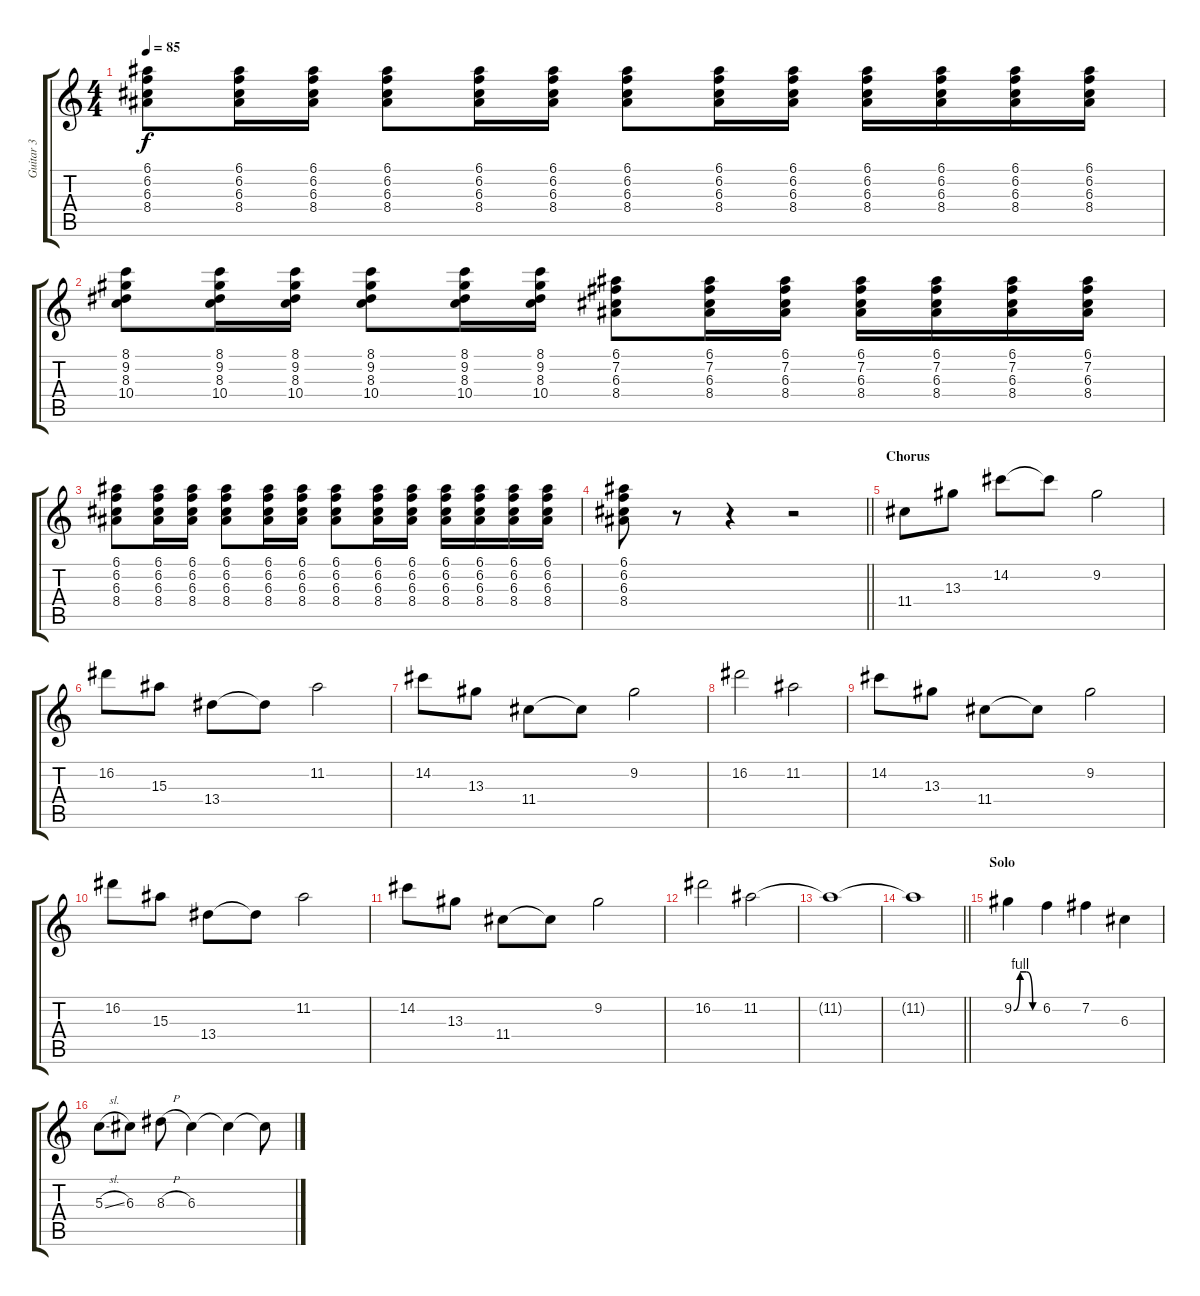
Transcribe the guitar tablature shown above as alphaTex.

\track ("Guitar 3" "Guitar 3") {instrument acousticguitarsteel}
\staff {score tabs}
\tuning (E4 B3 G3 D3 A2 E2) {hide}
\ts (4 4)
\tempo 85
\clef g2
\ks c
(6.1 6.2 6.3 8.4).8{dy f} (6.1 6.2 6.3 8.4).16 (6.1 6.2 6.3 8.4).16 (6.1 6.2 6.3 8.4).8 (6.1 6.2 6.3 8.4).16 (6.1 6.2 6.3 8.4).16 (6.1 6.2 6.3 8.4).8 (6.1 6.2 6.3 8.4).16 (6.1 6.2 6.3 8.4).16 (6.1 6.2 6.3 8.4).16 (6.1 6.2 6.3 8.4).16 (6.1 6.2 6.3 8.4).16 (6.1 6.2 6.3 8.4).16 |
(8.1 9.2 8.3 10.4).8 (8.1 9.2 8.3 10.4).16 (8.1 9.2 8.3 10.4).16 (8.1 9.2 8.3 10.4).8 (8.1 9.2 8.3 10.4).16 (8.1 9.2 8.3 10.4).16 (6.1 7.2 6.3 8.4).8 (6.1 7.2 6.3 8.4).16 (6.1 7.2 6.3 8.4).16 (6.1 7.2 6.3 8.4).16 (6.1 7.2 6.3 8.4).16 (6.1 7.2 6.3 8.4).16 (6.1 7.2 6.3 8.4).16 |
(6.1 6.2 6.3 8.4).8 (6.1 6.2 6.3 8.4).16 (6.1 6.2 6.3 8.4).16 (6.1 6.2 6.3 8.4).8 (6.1 6.2 6.3 8.4).16 (6.1 6.2 6.3 8.4).16 (6.1 6.2 6.3 8.4).8 (6.1 6.2 6.3 8.4).16 (6.1 6.2 6.3 8.4).16 (6.1 6.2 6.3 8.4).16 (6.1 6.2 6.3 8.4).16 (6.1 6.2 6.3 8.4).16 (6.1 6.2 6.3 8.4).16 |
\barLineRight lightlight
(6.1 6.2 6.3 8.4).8 r.8 r.4 r.2 |
\section ("" "Chorus")
11.4.8{volume 12 instrument distortionguitar} 13.3.8 14.2.8 14.2{t}.8 9.2.2 |
16.2.8 15.3.8 13.4.8 13.4{t}.8 11.2.2 |
14.2.8 13.3.8 11.4.8 11.4{t}.8 9.2.2 |
16.2.2 11.2.2 |
14.2.8 13.3.8 11.4.8 11.4{t}.8 9.2.2 |
16.2.8 15.3.8 13.4.8 13.4{t}.8 11.2.2 |
14.2.8 13.3.8 11.4.8 11.4{t}.8 9.2.2 |
16.2.2 11.2.2 |
11.2{t}.1 |
\barLineRight lightlight
11.2{t}.1 |
\section ("" "Solo ")
9.2{be (custom 0 0 15 4 30 4 45 0 60 0)}.4{volume 13 instrument distortionguitar} 6.2.4 7.2.4 6.3.4 |
5.3{sl}.8 6.3.8 8.3{h}.8 6.3.4 6.3{t}.4 6.3{t}.8
